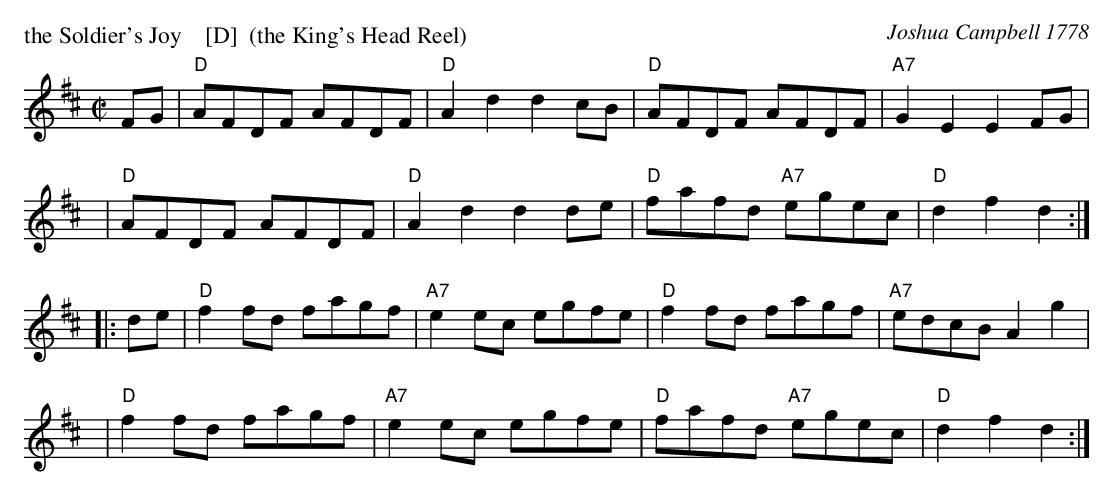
X:1
P: the Soldier's Joy    [D]  (the King's Head Reel)
O: Joshua Campbell 1778
M: C|
L: 1/8
K: D
   FG | "D"AFDF AFDF | "D"A2d2 d2cB | "D"AFDF AFDF | "A7"G2E2 E2FG |
y4    | "D"AFDF AFDF | "D"A2d2 d2de | "D"fafd "A7"egec | "D"d2f2 d2 :|
|: de | "D"f2fd fagf | "A7"e2ec egfe | "D"f2fd fagf | "A7"edcB A2g2 |
y4    | "D"f2fd fagf | "A7"e2ec egfe | "D"fafd "A7"egec | "D"d2f2 d2 :|
